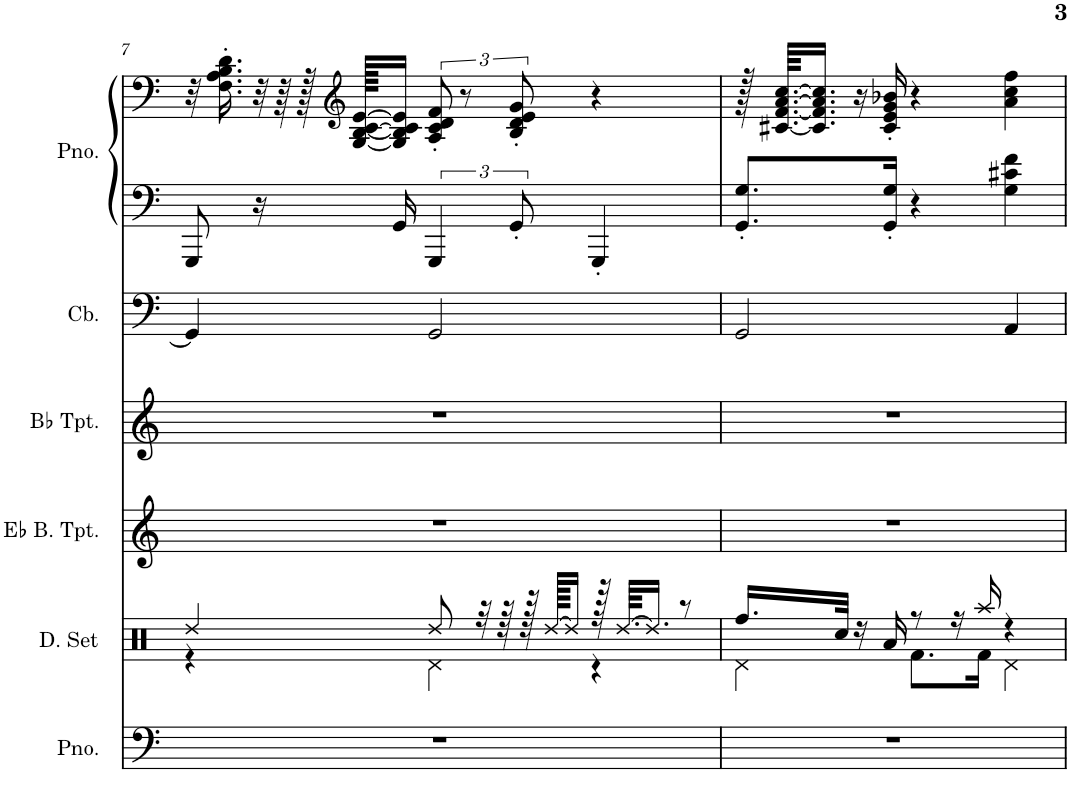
**kern	**kern	**kern	**kern	**kern	**kern	**kern
*part6	*part5	*part4	*part3	*part2	*part1	*part1
*staff7	*staff6	*staff5	*staff4	*staff3	*staff2	*staff1
*I"Piano	*I"Drumset	*I"Eb Bass Trumpet	*I"Bb Trumpet	*I"Contrabass	*I"Piano, Satin Doll	*
*I'Pno.	*I'D. Set	*I'Eb B. Tpt.	*I'Bb Tpt.	*I'Cb.	*I'Pno.	*
!!LO:PB:g=z
*clefF4	*clefX	*clefG2	*clefG2	*clefF4	*clefF4	*clefF4
*	*	*Trd5c9	*Trd1c2	*Trd7c12	*	*
*k[]	*k[]	*k[]	*k[]	*k[]	*k[]	*k[]
*M3/4	*M3/4	*M3/4	*M3/4	*M3/4	*M3/4	*M3/4
=7	=7	=7	=7	=7	=7	=7
*	*^	*	*	*	*	*
2.r	4Rdd/	4r	2.r	2.r	4GG/]	8GGG/	32r
.	.	.	.	.	.	.	16.F\' 16.A\' 16.B\' 16.d\'
.	.	.	.	.	.	16r	32r
.	.	.	.	.	.	.	64r
.	.	.	.	.	.	.	128r
*	*	*	*	*	*	*	*clefG2
.	.	.	.	.	.	.	[128G/ [128B/ [128c/ [128e/KKKLL
.	.	.	.	.	.	16GG/	16G/] 16B/] 16c/] 16e/]JJ
.	8Rdd/	4Rd\	.	.	2GG/	6GGG/	12A/' 12c/' 12d/' 12f/'
.	.	.	.	.	.	.	12r
.	32r	.	.	.	.	.	.
.	64r	.	.	.	.	.	.
.	.	.	.	.	.	12GG'/	12B/' 12d/' 12e/' 12g/'
.	128r	.	.	.	.	.	.
.	[128Rdd/KKKLL	.	.	.	.	.	.
.	16Rdd/JJ]	.	.	.	.	.	.
.	128r	4r	.	.	.	4GGG'/	4r
.	[64.Rdd/KKLL	.	.	.	.	.	.
.	16.Rdd/JJ]	.	.	.	.	.	.
.	8r	.	.	.	.	.	.
=8	=8	=8	=8	=8	=8	=8	=8
2.r	16.Rff/LL	4Rd\	2.r	2.r	2GG/	8.GG/' 8.G/'L	128r
.	.	.	.	.	.	.	[64.c#X/ [64.f/ [64.a/ [64.cc/KKLL
.	.	.	.	.	.	.	16.c#/] 16.f/] 16.a/] 16.cc/]JJ
.	32Rcc/JJk	.	.	.	.	.	.
.	16r	.	.	.	.	.	16r
.	16Ra/	.	.	.	.	16GG/' 16G/'Jk	16c#/' 16e/' 16g/' 16b-X/'
.	8r	8.Rf\L	.	.	.	4r	4r
.	16r	.	.	.	.	.	.
.	16Raa/	16Rf\Jk	.	.	.	.	.
.	4r	4Rd\	.	.	4AA/	4G\ 4c#X\ 4f\	4a\ 4cc\ 4ff\
*	*v	*v	*	*	*	*	*
=	=	=	=	=	=	=
*-	*-	*-	*-	*-	*-	*-
